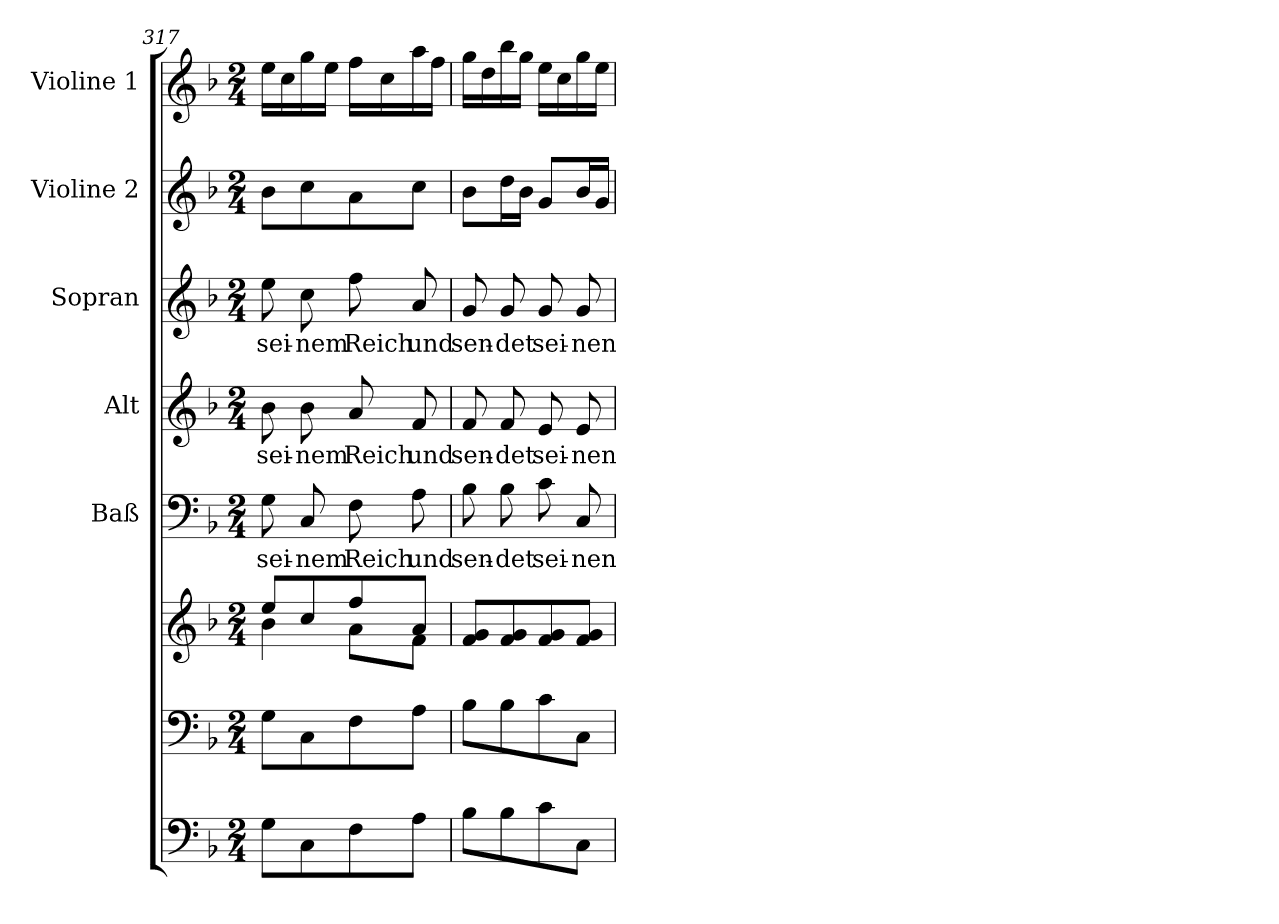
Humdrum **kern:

**kern	**kern	**kern	**kern	**text	**kern	**text	**kern	**text	**kern	**kern
*part7	*part6	*part6	*part5	*part5	*part4	*part4	*part3	*part3	*part2	*part1
*staff8	*staff7	*staff6	*staff5	*staff5	*staff4	*staff4	*staff3	*staff3	*staff2	*staff1
*	*	*	*I"Baß	*	*I"Alt	*	*I"Sopran	*	*I"Violine 2	*I"Violine 1
*	*	*	*	*	*	*	*	*	*I'Vln	*I'Vln
*clefF4	*clefF4	*clefG2	*clefF4	*	*clefG2	*	*clefG2	*	*clefG2	*clefG2
*ITrd7c12	*	*	*	*	*	*	*	*	*	*
*k[b-]	*k[b-]	*k[b-]	*k[b-]	*	*k[b-]	*	*k[b-]	*	*k[b-]	*k[b-]
*F:	*F:	*F:	*F:	*	*F:	*	*F:	*	*F:	*F:
*M2/4	*M2/4	*M2/4	*M2/4	*	*M2/4	*	*M2/4	*	*M2/4	*M2/4
=317	=317	=317	=317	=317	=317	=317	=317	=317	=317	=317
*	*	*^	*	*	*	*	*	*	*	*
!	!	!	!	!	!LO:LY:b	!	!LO:LY:b	!	!LO:LY:b	!	!
8GG\L	8G\L	8ee/L	4b-\	8G\	sei-	8b-\	sei-	8ee\	sei-	8b-\L	16ee\LL
.	.	.	.	.	.	.	.	.	.	.	16cc\
!	!	!	!	!	!LO:LY:b	!	!LO:LY:b	!	!LO:LY:b	!	!
8CC\	8C\	8cc/	.	8C/	-nem	8b-\	-nem	8cc\	-nem	8cc\	16gg\
.	.	.	.	.	.	.	.	.	.	.	16ee\JJ
!	!	!	!	!	!LO:LY:b	!	!LO:LY:b	!	!LO:LY:b	!	!
8FF\	8F\	8ff/	8a\L	8F\	Reich	8a/	Reich	8ff\	Reich	8a\	16ff\LL
.	.	.	.	.	.	.	.	.	.	.	16cc\
!	!	!	!	!	!LO:LY:b	!	!LO:LY:b	!	!LO:LY:b	!	!
8AA\J	8A\J	8a/J	8f\J	8A\	und	8f/	und	8a/	und	8cc\J	16aa\
.	.	.	.	.	.	.	.	.	.	.	16ff\JJ
*	*	*v	*v	*	*	*	*	*	*	*	*
=318	=318	=318	=318	=318	=318	=318	=318	=318	=318	=318
!	!	!	!	!LO:LY:b	!	!LO:LY:b	!	!LO:LY:b	!	!
8BB-\L	8B-\L	8f/ 8g/L	8B-\	sen-	8f/	sen-	8g/	sen-	8b-\L	16gg\LL
.	.	.	.	.	.	.	.	.	.	16dd\
!	!	!	!	!LO:LY:b	!	!LO:LY:b	!	!LO:LY:b	!	!
8BB-\	8B-\	8f/ 8g/	8B-\	-det	8f/	-det	8g/	-det	16dd\L	16bb-\
.	.	.	.	.	.	.	.	.	16b-\JJ	16gg\JJ
!	!	!	!	!LO:LY:b	!	!LO:LY:b	!	!LO:LY:b	!	!
8C\	8c\	8f/ 8g/	8c\	sei-	8e/	sei-	8g/	sei-	8g/L	16ee\LL
.	.	.	.	.	.	.	.	.	.	16cc\
!	!	!	!	!LO:LY:b	!	!LO:LY:b	!	!LO:LY:b	!	!
8CC\J	8C\J	8f/ 8g/J	8C/	-nen	8e/	-nen	8g/	-nen	16b-/L	16gg\
.	.	.	.	.	.	.	.	.	16g/JJ	16ee\JJ
=	=	=	=	=	=	=	=	=	=	=
*-	*-	*-	*-	*-	*-	*-	*-	*-	*-	*-
